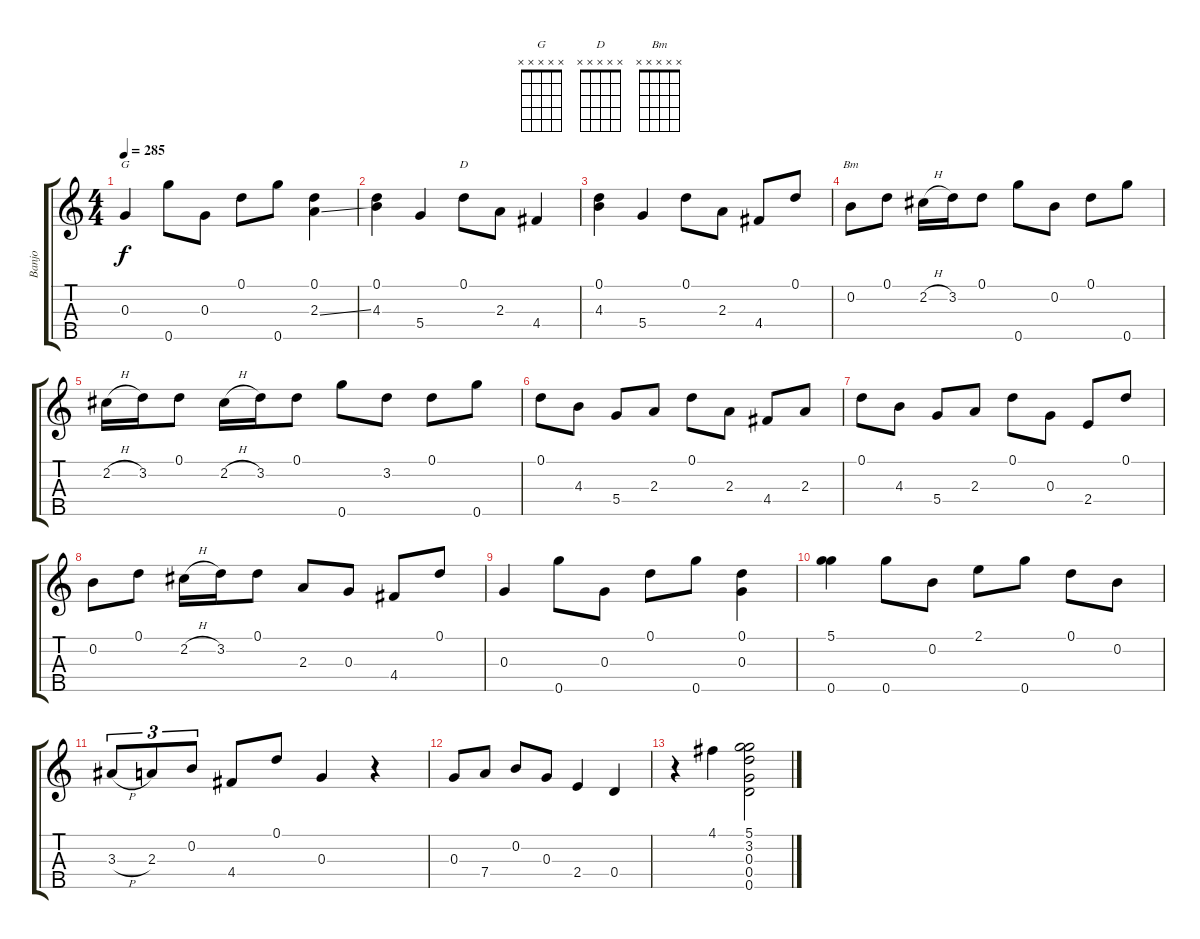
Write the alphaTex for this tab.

\track ("Banjo" "Banjo") {instrument banjo}
\staff {score tabs}
\tuning (D4 B3 G3 D3 G4) {hide}
\displaytranspose 12
\chord ("G" x x x x x) {firstfret 0}
\chord ("D" x x x x x) {firstfret 0}
\chord ("Bm" x x x x x) {firstfret 0}
\ts (4 4)
\tempo 285
\clef g2
\ks c
0.3.4{ch "G" dy f} 0.5.8 0.3.8 0.1.8 0.5.8 (0.1 2.3{ss}).4 |
(0.1 4.3).4 5.4.4 0.1.8{ch "D"} 2.3.8 4.4.4 |
(0.1 4.3).4 5.4.4 0.1.8 2.3.8 4.4.8 0.1.8 |
0.2.8{ch "Bm"} 0.1.8 2.2{h}.16 3.2.16 0.1.8 0.5.8 0.2.8 0.1.8 0.5.8 |
2.2{h}.16 3.2.16 0.1.8 2.2{h}.16 3.2.16 0.1.8 0.5.8 3.2.8 0.1.8 0.5.8 |
0.1.8 4.3.8 5.4.8 2.3.8 0.1.8 2.3.8 4.4.8 2.3.8 |
0.1.8 4.3.8 5.4.8 2.3.8 0.1.8 0.3.8 2.4.8 0.1.8 |
0.2.8 0.1.8 2.2{h}.16 3.2.16 0.1.8 2.3.8 0.3.8 4.4.8 0.1.8 |
0.3.4 0.5.8 0.3.8 0.1.8 0.5.8 (0.1 0.3).4 |
(5.1 0.5).4 0.5.8 0.2.8 2.1.8 0.5.8 0.1.8 0.2.8 |
3.3{h}.8{tu (3 2)} 2.3.8{tu (3 2)} 0.2.8{tu (3 2)} 4.4.8 0.1.8 0.3.4 r.4 |
0.3.8 7.4.8 0.2.8 0.3.8 2.4.4 0.4.4 |
r.4 4.1.4 (5.1 3.2 0.3 0.4 0.5).2
